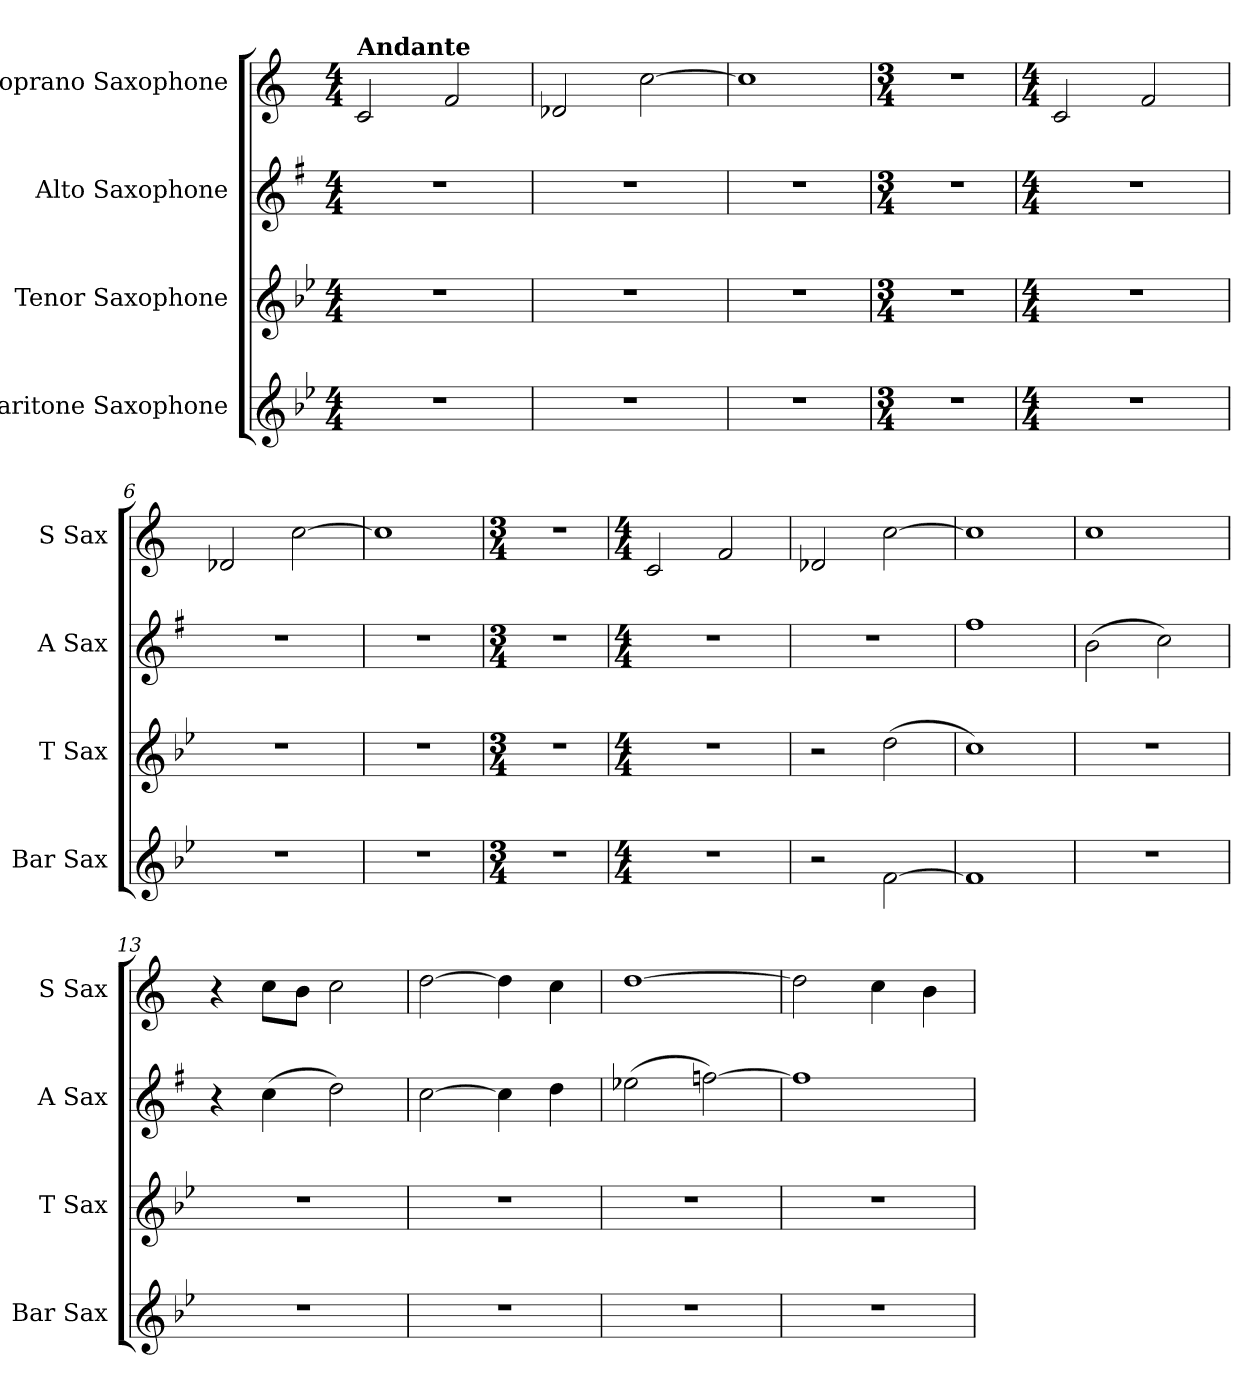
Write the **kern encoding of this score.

**kern	**kern	**kern	**kern
*part4	*part3	*part2	*part1
*staff4	*staff3	*staff2	*staff1
*I"Baritone Saxophone	*I"Tenor Saxophone	*I"Alto Saxophone	*I"Soprano Saxophone
*I'Bar Sax	*I'T Sax	*I'A Sax	*I'S Sax
*clefG2	*clefG2	*clefG2	*clefG2
*ITrd12c21	*ITrd8c14	*ITrd5c9	*ITrd1c2
*k[b-e-]	*k[b-e-]	*k[b-e-]	*k[b-e-]
*M4/4	*M4/4	*M4/4	*M4/4
=1	=1	=1	=1
!	!	!	!LO:TX:a:B:t=Andante
1r	1r	1r	2B-/
.	.	.	2e-/
=2	=2	=2	=2
1r	1r	1r	2c-X/
.	.	.	[2b-\
=3	=3	=3	=3
1r	1r	1r	1b-]
=4	=4	=4	=4
*M3/4	*M3/4	*M3/4	*M3/4
2.r	2.r	2.r	2.r
=5	=5	=5	=5
*M4/4	*M4/4	*M4/4	*M4/4
1r	1r	1r	2B-/
.	.	.	2e-/
!!LO:LB:g=z
=6	=6	=6	=6
1r	1r	1r	2c-X/
.	.	.	[2b-\
=7	=7	=7	=7
1r	1r	1r	1b-]
=8	=8	=8	=8
*M3/4	*M3/4	*M3/4	*M3/4
2.r	2.r	2.r	2.r
=9	=9	=9	=9
*M4/4	*M4/4	*M4/4	*M4/4
1r	1r	1r	2B-/
.	.	.	2e-/
=10	=10	=10	=10
2r	2r	1r	2c-X/
[2F\	(2d\	.	[2b-\
!!LO:LB:g=z
=11	=11	=11	=11
1F]	1c)	1a	1b-]
=12	=12	=12	=12
1r	1r	(2d\	1b-
.	.	2e-\)	.
=13	=13	=13	=13
1r	1r	4r	4r
.	.	(4e-\	8b-\L
.	.	.	8a\J
.	.	2f\)	2b-\
=14	=14	=14	=14
1r	1r	[2e-\	[2cc\
.	.	4e-\]	4cc\]
.	.	4f\	4b-\
=15	=15	=15	=15
1r	1r	(2g-X\	[1cc
.	.	[2a-X\)	.
!!LO:LB:g=z
=16	=16	=16	=16
1r	1r	1a-]	2cc\]
.	.	.	4b-\
.	.	.	4a\
=	=	=	=
*-	*-	*-	*-
